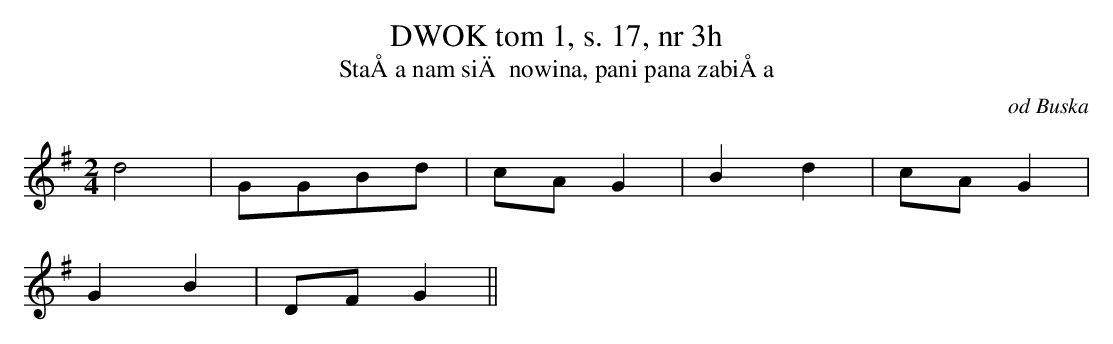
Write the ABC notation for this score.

X:1
T: DWOK tom 1, s. 17, nr 3h
T: StaÅa nam siÄ nowina, pani pana zabiÅa
O: od Buska
M: 2/4
L: 1/8
K: G
d4| GGBd | cAG2 | B2d2 | cAG2 |
G2B2 | DFG2||
